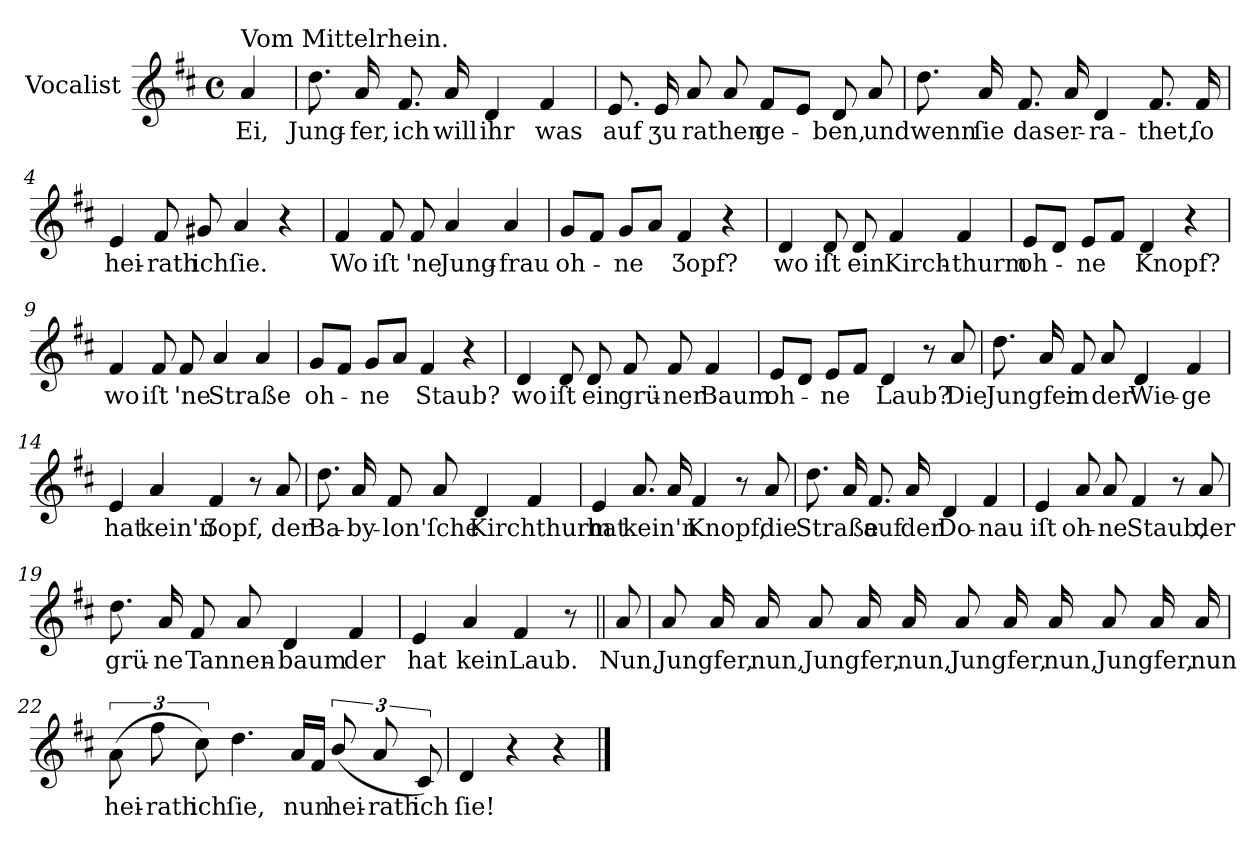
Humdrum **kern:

**kern	**text
*part1	*part1
*staff1	*staff1
*I"Vocalist	*
*k[f#c#]	*
*D:	*
*M4/4	*
*met(c)	*
=	=
!LO:TX:a:t=Vom Mittelrhein.	!
4a	Ei,
=1	=1
8.dd	Jung-
16a	-fer,
8.f#	ich
16a	will
4d	ihr
4f#	was
=2	=2
8.e	auf
16e	ʒu
8a	rathen
8a	.
8f#L	ge-
8eJ	.
8d	-ben,
8a	und
=3	=3
8.dd	wenn
16a	ſie
8.f#	das
16a	er-
4d	-ra-
8.f#	-thet,
16f#	ſo
=4	=4
4e	hei-
8f#	-rath
8g#X	ich
4a	ſie.
4r	.
=5	=5
4f#	Wo
8f#	iſt
8f#	'ne
4a	Jung-
4a	-frau
=6	=6
8gL	oh-
8f#J	.
8gL	-ne
8aJ	.
4f#	Ʒopf?
4r	.
=7	=7
4d	wo
8d	iſt
8d	ein
4f#	Kirch-
4f#	-thurm
=8	=8
8eL	oh-
8dJ	.
8eL	-ne
8f#J	.
4d	Knopf?
4r	.
=9	=9
4f#	wo
8f#	iſt
8f#	'ne
4a	Straße
4a	.
=10	=10
8gL	oh-
8f#J	.
8gL	-ne
8aJ	.
4f#	Staub?
4r	.
=11	=11
4d	wo
8d	iſt
8d	ein
8f#	grü-
8f#	-ner
4f#	Baum
=12	=12
8eL	oh-
8dJ	.
8eL	-ne
8f#J	.
4d	Laub?
8r	.
8a	Die
=13	=13
8.dd	Jungfer
16a	.
8f#	in
8a	der
4d	Wie-
4f#	-ge
=14	=14
4e	hat
4a	kein'n
4f#	Ʒopf,
8r	.
8a	der
=15	=15
8.dd	Ba-
16a	-by-
8f#	-lon'ſche
8a	.
4d	Kirchthurm
4f#	.
=16	=16
4e	hat
8.a	kein'n
16a	.
4f#	Knopf,
8r	.
8a	die
=17	=17
8.dd	Straße
16a	.
8.f#	auf
16a	der
4d	Do-
4f#	-nau
=18	=18
4e	iſt
8a	oh-
8a	-ne
4f#	Staub,
8r	.
8a	der
=19	=19
8.dd	grü-
16a	-ne
8f#	Tannen-
8a	.
4d	-baum
4f#	der
=20	=20
4e	hat
4a	kein
4f#	Laub.
8r	.
=||	=||
8a	Nun,
=21	=21
8a	Jungfer,
16a	.
16a	nun,
8a	Jungfer,
16a	.
16a	nun,
8a	Jungfer,
16a	.
16a	nun,
8a	Jungfer,
16a	.
16a	nun
=22	=22
(12a\	hei-
12ff#	-rath
12cc#)	ich
4.dd	ſie,
16aLL	nun
16f#JJ	.
(12b/	hei-
12a	-rath
12c#)	ich
=23	=23
4d	ſie!
4r	.
4r	.
==	==
*-	*-
